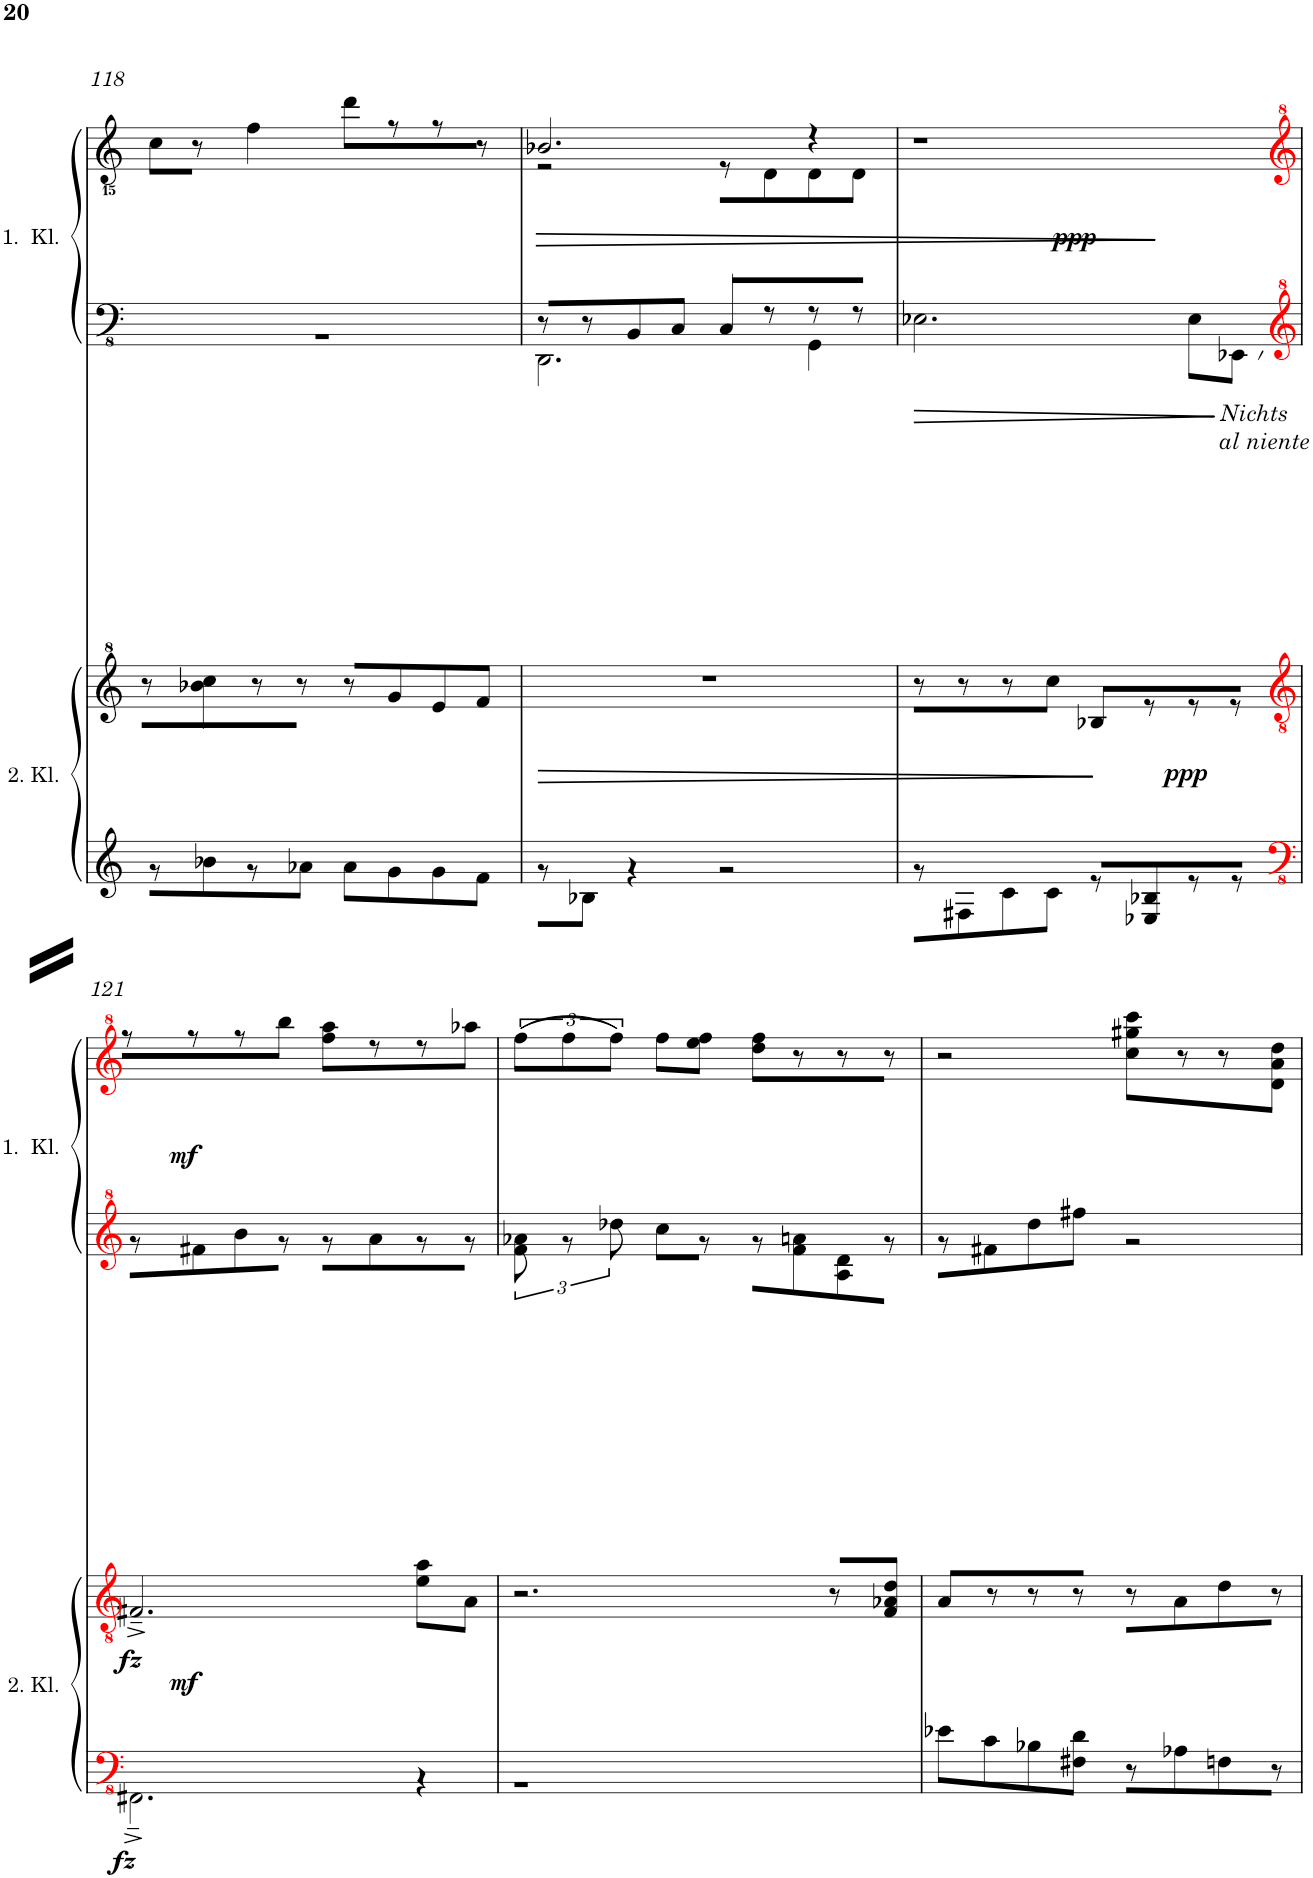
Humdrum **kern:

**kern	**kern	**dynam	**kern	**kern	**dynam
*part2	*part2	*part2	*part1	*part1	*part1
*staff4	*staff3	*staff3/4	*staff2	*staff1	*staff1/2
*I"2. Kl.	*	*	*I"1. Kl.	*	*
*I'2. Kl.	*	*	*I'1.  Kl.	*	*
!!LO:PB:g=z
*clefG2	*clefG^2	*	*clefFv4	*clefGvv2	*
*k[]	*k[]	*	*k[]	*k[]	*
*M2/2	*M2/2	*	*M2/2	*M2/2	*
*met(c|)	*met(c|)	*	*met(c|)	*met(c|)	*
=118	=118	=118	=118	=118	=118
*^	*	*	*^	*	*
1ryy	8r	8r	.	1ryy	1r	8C\L	.
.	8b-X\	8bb-X\ 8ccc\	.	.	.	8r	.
.	8r	8r	.	.	.	4F\	.
.	8a-X\J	8r	.	.	.	.	.
.	8a-\L	8r	.	.	.	8d\L	.
.	8g\	8gg/	.	.	.	8r	.
.	8g\	8ee/	.	.	.	8r	.
.	8f\J	8ff/J	.	.	.	8r	.
*	*	*	*	*v	*v	*	*
=119	=119	=119	=119	=119	=119	=119
!	!	!	!LO:HP:b	!	!	!LO:HP:b
*	*	*	*	*^	*^	*
*	*	*	*	*	*^	*	*	*
1ryy	8r	1r	>	1ryy	8r	2.DDD\	2.BB-X/	2r	>
.	8B-X\J	.	.	.	8r	.	.	.	.
.	4r	.	.	.	8BBB/	.	.	.	.
.	.	.	.	.	8CC/J	.	.	.	.
.	2r	.	.	.	8CC/L	.	.	8r	.
.	.	.	.	.	8r	.	.	8DD\	.
.	.	.	.	.	8r	4GGG\	4r	8DD\	.
.	.	.	.	.	8r	.	.	8DD\J	.
=120	=120	=120	=120	=120	=120	=120	=120	=120	=120
!	!	!	!	!	!	!	!	!	!LO:DY:b
*	*	*	*	*	*	*	*v	*v	*
1ryy	8r	8r	.	1ryy	2.ryy	2.EE-X\	1r	ppp
.	8F#X\	8r	.	.	.	.	.	.
.	8c\	8r	.	.	.	.	.	.
.	8c\J	8ccc\J	.	.	.	.	.	.
.	8r	8b-X/L	]	.	.	.	.	.
.	8E-X/ 8B-X/	8r	.	.	.	.	.	.
!	!	!	!LO:DY:b	!	!	!	!	!
.	8r	8r	ppp	.	4ryy	8EE-\L	.	.
!	!	!	!	!	!	!LO:TX:b:i:t=Nichts	!	!
!	!	!	!	!	!	!LO:TX:b:t=al niente	!	!
.	8r	8r	.	.	.	8EEE-XZ<\J	.	.
*v	*v	*	*	*v	*v	*v	*	*
.	.	.	.	.	]
!!LO:LB:g=z
=121	=121	=121	=121	=121	=121
*clefFv4	*clefGv2	*	*clefG^2	*clefG^2	*
*^	*	*	*^	*	*
!	!	!	!LO:DY:b=2	!	!	!	!
!	!	!	!LO:DY:n=1:b	!	!	!	!
!	!	!	!LO:DY:n=2:b	!	!	!	!
1ryy	2.FFF#X~^\	2.F#X~^/	fz mf fz	1ryy	8r	8r	.
!	!	!	!	!	!	!	!LO:DY:b
.	.	.	.	.	8ff#X\	8r	mf
.	.	.	.	.	8bb\	8r	.
.	.	.	.	.	8r	8bbb\J	.
.	.	.	.	.	8r	8fff\ 8aaa\L	.
.	.	.	.	.	8aa\	8r	.
.	4r	8e\ 8a\L	.	.	8r	8r	.
.	.	8A\J	.	.	8r	8aaa-X\J	.
=122	=122	=122	=122	=122	=122	=122	=122
1ryy	1r	2.r	.	1ryy	12ff\ 12aa-X\	(12fff\L	.
.	.	.	.	.	12r	12fff\	.
.	.	.	.	.	12ddd-X\	12fff\J)	.
.	.	.	.	.	8ccc\L	8fff\L	.
.	.	.	.	.	8r	8eee\ 8fff\J	.
.	.	.	.	.	8r	8ddd\ 8fff\L	.
.	.	.	.	.	8ff\ 8aan\	8r	.
.	.	8r	.	.	8a\ 8dd\	8r	.
.	.	8F/ 8A-X/ 8d/J	.	.	8r	8r	.
=123	=123	=123	=123	=123	=123	=123	=123
2ryy	8E-X\L	8A/L	.	1ryy	8r	2r	.
.	8C\	8r	.	.	8ff#X\	.	.
.	8BB-X\	8r	.	.	8ddd\	.	.
.	8FF#X\ 8D\J	8r	.	.	8fff#X\J	.	.
8ryy	8r	8r	.	.	2r	8ccc\ 8ggg#X\ 8cccc\L	.
4ryy	8AA-X\	8A\	.	.	.	8r	.
.	8FFn\	8d\	.	.	.	8r	.
8r	8ryy	8r	.	.	.	8dd\ 8aa\ 8ddd\J	.
*v	*v	*	*	*v	*v	*	*
=	=	=	=	=	=
*-	*-	*-	*-	*-	*-
